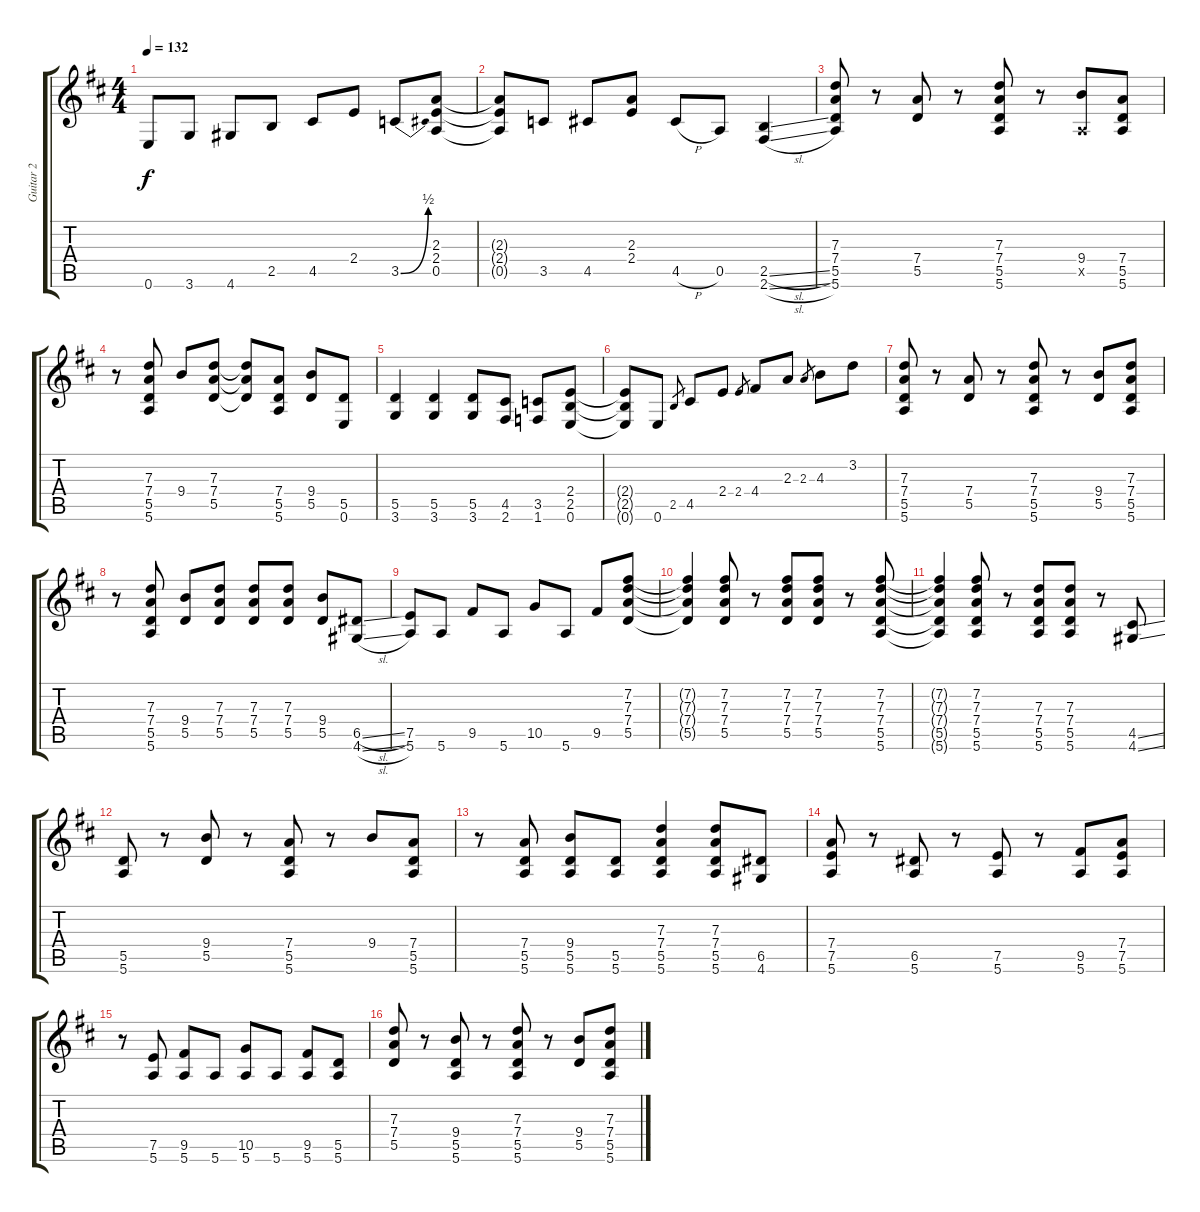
\track ("Guitar 2" "Guitar 2") {instrument overdrivenguitar}
\staff {score tabs}
\tuning (E4 B3 G3 D3 A2 E2) {hide}
\ts (4 4)
\tempo 132
\clef g2
\ks d
0.6.8{dy f} 3.6.8 4.6.8 2.5.8 4.5.8 2.4.8 3.5{be (bend 0 0 60 2)}.8 (2.3 2.4 0.5).8 |
(2.3{t} 2.4{t} 0.5{t}).8 3.5.8 4.5.8 (2.3 2.4).8 4.5{h}.8 0.5.8 (2.5{sl} 2.6{sl}).4 |
(7.3 7.4 5.5 5.6).8 r.8 (7.4 5.5).8 r.8 (7.3 7.4 5.5 5.6).8 r.8 (9.4 0.5{x}).8 (7.4 5.5 5.6).8 |
r.8 (7.3 7.4 5.5 5.6).8 9.4.8 (7.3 7.4 5.5).8 (7.3{t} 7.4{t} 5.5{t}).8 (7.4 5.5 5.6).8 (9.4 5.5).8 (5.5 0.6).8 |
(5.5 3.6).4 (5.5 3.6).4 (5.5 3.6).8 (4.5 2.6).8 (3.5 1.6).8 (2.4 2.5 0.6).8 |
(2.4{t} 2.5{t} 0.6{t}).8 0.6.8 2.5.8{gr} 4.5.8 2.4.8 2.4.8{gr} 4.4.8 2.3.8 2.3.8{gr} 4.3.8 3.2.8 |
(7.3 7.4 5.5 5.6).8 r.8 (7.4 5.5).8 r.8 (7.3 7.4 5.5 5.6).8 r.8 (9.4 5.5).8 (7.3 7.4 5.5 5.6).8 |
r.8 (7.3 7.4 5.5 5.6).8 (9.4 5.5).8 (7.3 7.4 5.5).8 (7.3 7.4 5.5).8 (7.3 7.4 5.5).8 (9.4 5.5).8 (6.5{sl} 4.6{sl}).8 |
(7.5 5.6).8 5.6.8 9.5.8 5.6.8 10.5.8 5.6.8 9.5.8 (7.2 7.3 7.4 5.5).8 |
(7.2{t} 7.3{t} 7.4{t} 5.5{t}).4 (7.2 7.3 7.4 5.5).8 r.8 (7.2 7.3 7.4 5.5).8 (7.2 7.3 7.4 5.5).8 r.8 (7.2 7.3 7.4 5.5 5.6).8 |
(7.2{t} 7.3{t} 7.4{t} 5.5{t} 5.6{t}).4 (7.2 7.3 7.4 5.5 5.6).8 r.8 (7.3 7.4 5.5 5.6).8 (7.3 7.4 5.5 5.6).8 r.8 (4.5{ss} 4.6{ss}).8 |
(5.5 5.6).8 r.8 (9.4 5.5).8 r.8 (7.4 5.5 5.6).8 r.8 9.4.8 (7.4 5.5 5.6).8 |
r.8 (7.4 5.5 5.6).8 (9.4 5.5 5.6).8 (5.5 5.6).8 (7.3 7.4 5.5 5.6).4 (7.3 7.4 5.5 5.6).8 (6.5 4.6).8 |
(7.4 7.5 5.6).8 r.8 (6.5 5.6).8 r.8 (7.5 5.6).8 r.8 (9.5 5.6).8 (7.4 7.5 5.6).8 |
r.8 (7.5 5.6).8 (9.5 5.6).8 5.6.8 (10.5 5.6).8 5.6.8 (9.5 5.6).8 (5.5 5.6).8 |
(7.3 7.4 5.5).8 r.8 (9.4 5.5 5.6).8 r.8 (7.3 7.4 5.5 5.6).8 r.8 (9.4 5.5).8 (7.3 7.4 5.5 5.6).8
